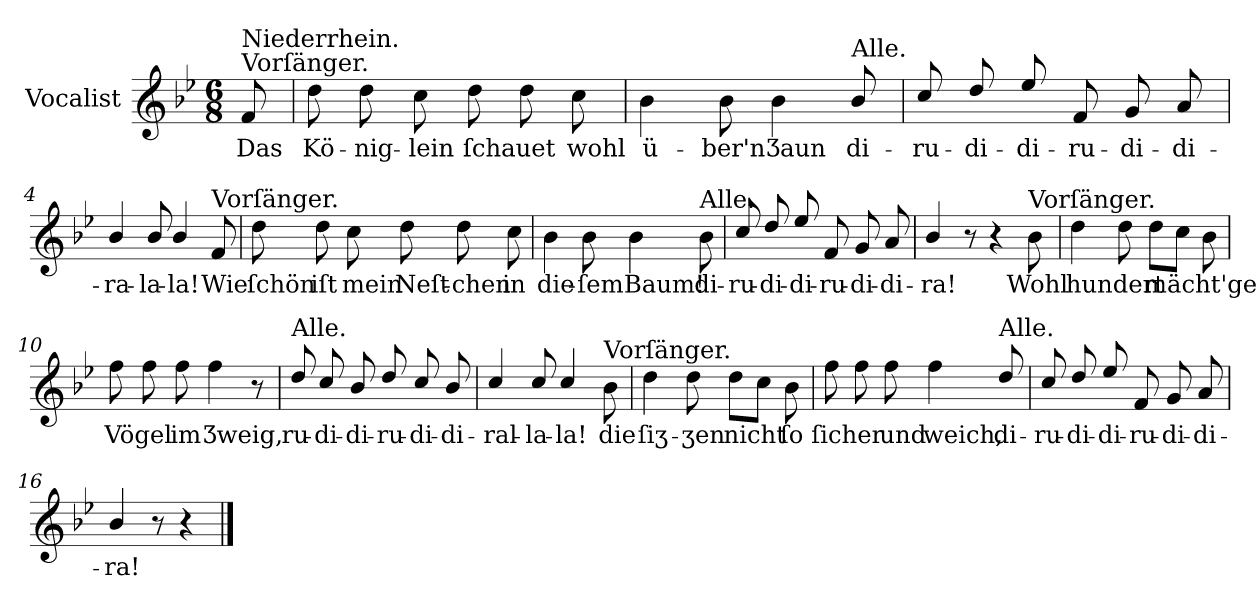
**kern	**text
*part1	*part1
*staff1	*staff1
*I"Vocalist	*
*k[b-e-]	*
*B-:	*
*M6/8	*
=	=
!LO:TX:a:t=Vorſänger.	!
!LO:TX:a:t=Niederrhein.	!
8f	Das
=1	=1
8dd	Kö-
8dd	-nig-
8cc	-lein
8dd	ſchauet
8dd	.
8cc	wohl
=2	=2
4b-	ü-
8b-	-ber'n
4b-	Ʒaun
!LO:TX:a:t=Alle.	!
8b-/	di-
=3	=3
8cc/	-ru-
8dd/	-di-
8ee-/	-di-
8f	-ru-
8g	-di-
8a	-di-
=4	=4
4b-/	-ra-
8b-/	-la-
4b-/	-la!
!LO:TX:a:t=Vorſänger.	!
8f	Wie
=5	=5
8dd	ſchön
8dd	iſt
8cc	mein
8dd	Neſt-
8dd	-chen
8cc	in
=6	=6
4b-	die-
8b-	-ſem
4b-	Baum!
!LO:TX:a:t=Alle.	!
8b-	di-
=7	=7
8cc/	-ru-
8dd/	-di-
8ee-/	-di-
8f	-ru-
8g	-di-
8a	-di-
=8	=8
4b-/	-ra!
8r	.
4r	.
!LO:TX:a:t=Vorſänger.	!
8b-	Wohl
=9	=9
4dd	hundert
8dd	.
8ddL	mächt'ge
8ccJ	.
8b-	.
=10	=10
8ff	Vögel
8ff	.
8ff	im
4ff	Ʒweig,
8r	.
=11	=11
!LO:TX:a:t=Alle.	!
8dd/	ru-
8cc/	-di-
8b-/	-di-
8dd/	-ru-
8cc/	-di-
8b-/	-di-
=12	=12
4cc/	-ral-
8cc/	-la-
4cc/	-la!
!LO:TX:a:t=Vorſänger.	!
8b-	die
=13	=13
4dd	ſiʒ-
8dd	-ʒen
8ddL	nicht
8ccJ	.
8b-	ſo
=14	=14
8ff	ſicher
8ff	.
8ff	und
4ff	weich,
!LO:TX:a:t=Alle.	!
8dd/	di-
=15	=15
8cc/	-ru-
8dd/	-di-
8ee-/	-di-
8f	-ru-
8g	-di-
8a	-di-
=16	=16
4b-/	-ra!
8r	.
4r	.
==	==
*-	*-
